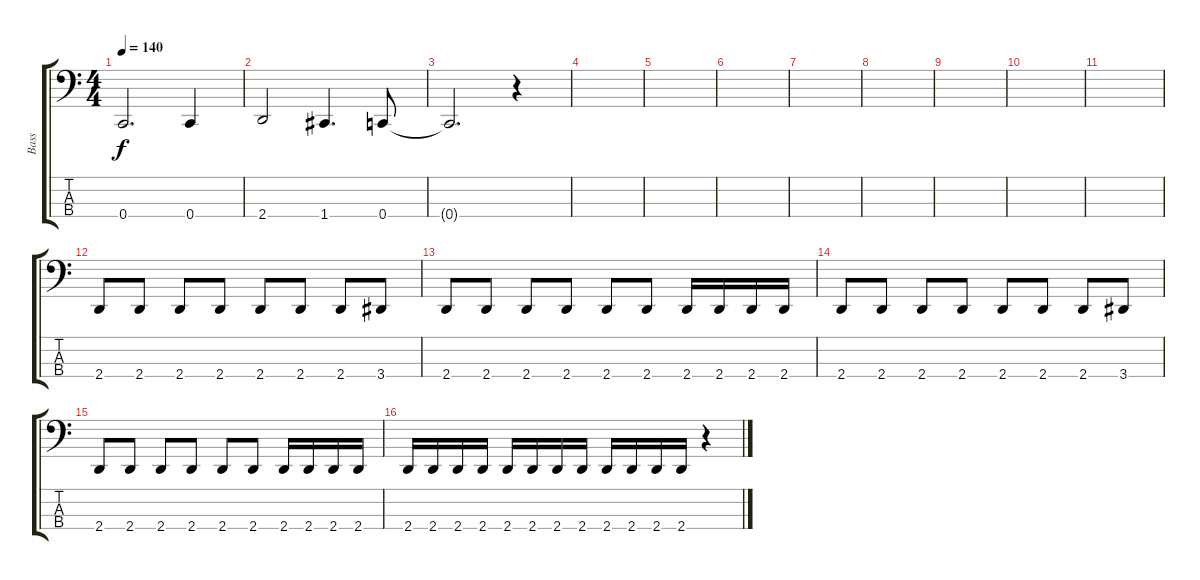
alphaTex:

\track ("Bass" "Bass") {instrument electricbasspick}
\staff {score tabs}
\tuning (F2 C2 G1 C1) {hide}
\ts (4 4)
\tempo 140
\clef f4
\ks c
0.4{t}.2{d dy f} 0.4.4 |
2.4.2 1.4.4{d} 0.4.8 |
0.4{t}.2{d} r.4 |
|
|
|
|
|
|
|
|
2.4.8 2.4.8 2.4.8 2.4.8 2.4.8 2.4.8 2.4.8 3.4.8 |
2.4.8 2.4.8 2.4.8 2.4.8 2.4.8 2.4.8 2.4.16 2.4.16 2.4.16 2.4.16 |
2.4.8 2.4.8 2.4.8 2.4.8 2.4.8 2.4.8 2.4.8 3.4.8 |
2.4.8 2.4.8 2.4.8 2.4.8 2.4.8 2.4.8 2.4.16 2.4.16 2.4.16 2.4.16 |
2.4.16 2.4.16 2.4.16 2.4.16 2.4.16 2.4.16 2.4.16 2.4.16 2.4.16 2.4.16 2.4.16 2.4.16 r.4
